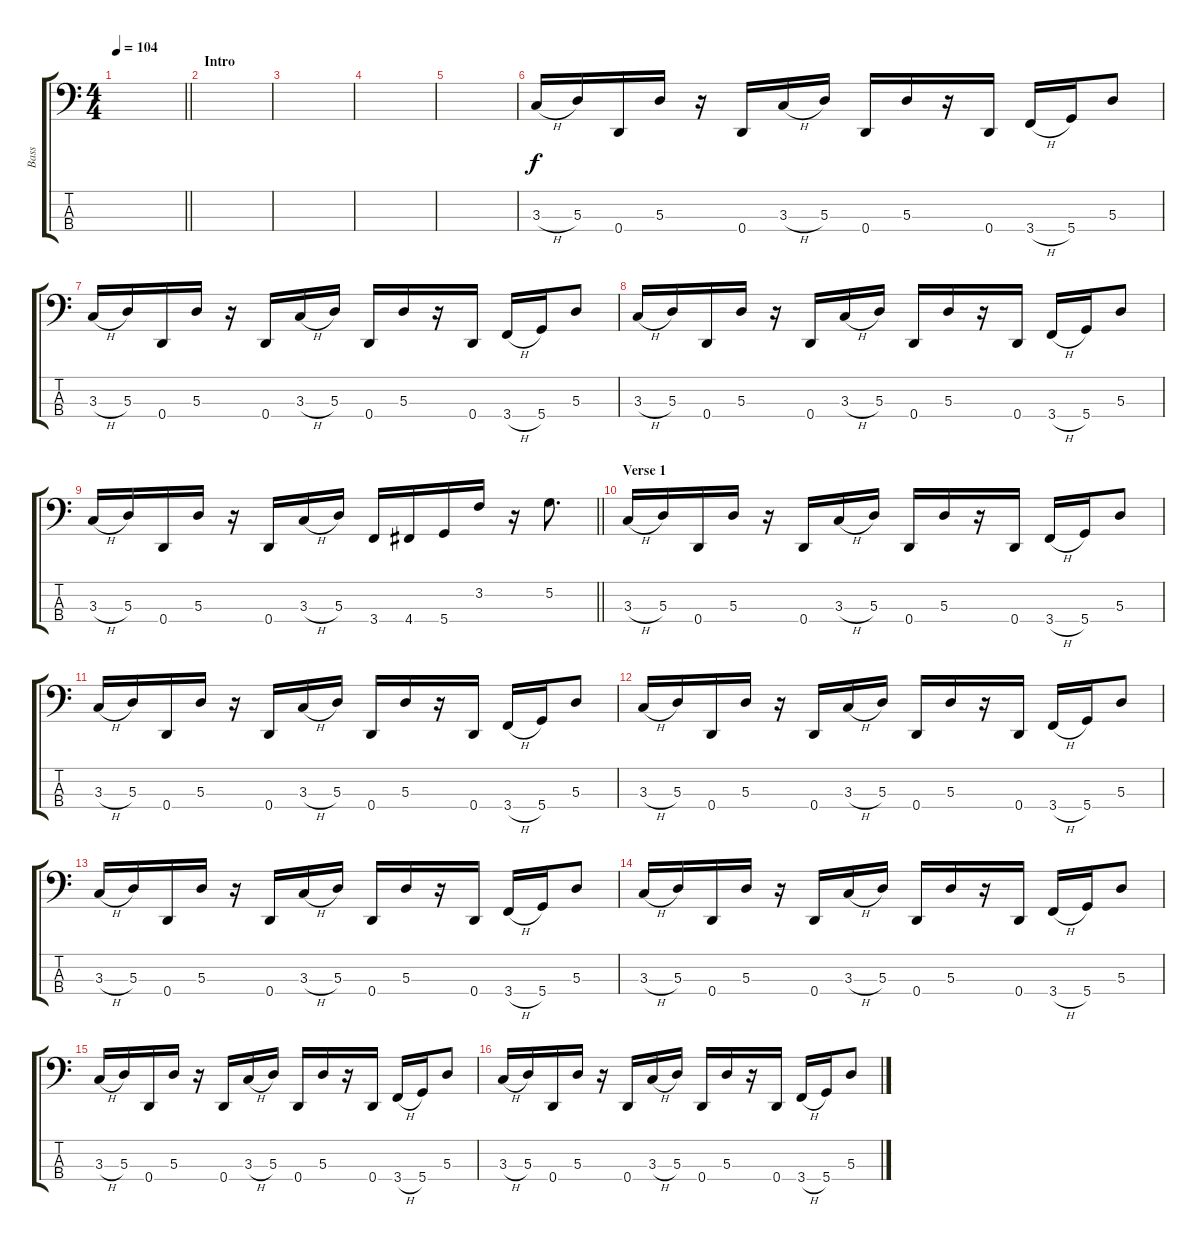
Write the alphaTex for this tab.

\track ("Bass" "Bass") {instrument electricbasspick}
\staff {score tabs}
\tuning (G2 D2 A1 D1) {hide}
\ts (4 4)
\tempo 104
\clef f4
\barLineRight lightlight
\ks c
|
\section ("" "Intro")
|
|
|
|
3.3{h}.16 5.3.16 0.4.16 5.3.16 r.16 0.4.16 3.3{h}.16 5.3.16 0.4.16 5.3.16 r.16 0.4.16 3.4{h}.16 5.4.16 5.3.8 |
3.3{h}.16 5.3.16 0.4.16 5.3.16 r.16 0.4.16 3.3{h}.16 5.3.16 0.4.16 5.3.16 r.16 0.4.16 3.4{h}.16 5.4.16 5.3.8 |
3.3{h}.16 5.3.16 0.4.16 5.3.16 r.16 0.4.16 3.3{h}.16 5.3.16 0.4.16 5.3.16 r.16 0.4.16 3.4{h}.16 5.4.16 5.3.8 |
\barLineRight lightlight
3.3{h}.16 5.3.16 0.4.16 5.3.16 r.16 0.4.16 3.3{h}.16 5.3.16 3.4.16 4.4.16 5.4.16 3.2.16 r.16 5.2.8{d} |
\section ("" "Verse 1")
3.3{h}.16 5.3.16 0.4.16 5.3.16 r.16 0.4.16 3.3{h}.16 5.3.16 0.4.16 5.3.16 r.16 0.4.16 3.4{h}.16 5.4.16 5.3.8 |
3.3{h}.16 5.3.16 0.4.16 5.3.16 r.16 0.4.16 3.3{h}.16 5.3.16 0.4.16 5.3.16 r.16 0.4.16 3.4{h}.16 5.4.16 5.3.8 |
3.3{h}.16 5.3.16 0.4.16 5.3.16 r.16 0.4.16 3.3{h}.16 5.3.16 0.4.16 5.3.16 r.16 0.4.16 3.4{h}.16 5.4.16 5.3.8 |
3.3{h}.16 5.3.16 0.4.16 5.3.16 r.16 0.4.16 3.3{h}.16 5.3.16 0.4.16 5.3.16 r.16 0.4.16 3.4{h}.16 5.4.16 5.3.8 |
3.3{h}.16 5.3.16 0.4.16 5.3.16 r.16 0.4.16 3.3{h}.16 5.3.16 0.4.16 5.3.16 r.16 0.4.16 3.4{h}.16 5.4.16 5.3.8 |
3.3{h}.16 5.3.16 0.4.16 5.3.16 r.16 0.4.16 3.3{h}.16 5.3.16 0.4.16 5.3.16 r.16 0.4.16 3.4{h}.16 5.4.16 5.3.8 |
3.3{h}.16 5.3.16 0.4.16 5.3.16 r.16 0.4.16 3.3{h}.16 5.3.16 0.4.16 5.3.16 r.16 0.4.16 3.4{h}.16 5.4.16 5.3.8
